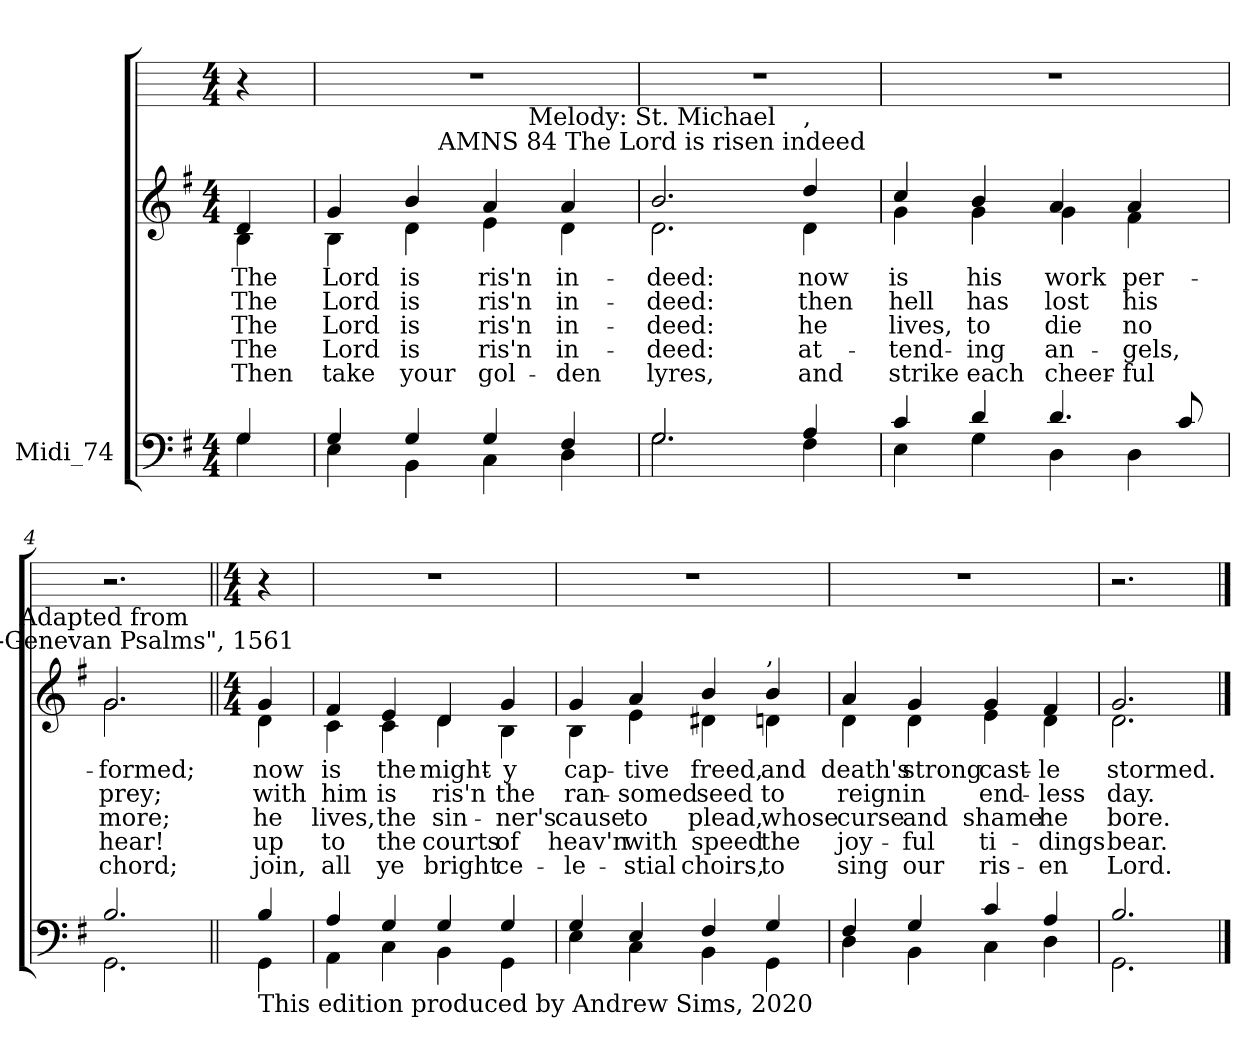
**kern	**kern	**text	**text	**text	**text	**text	**kern
*part3	*part2	*part2	*part2	*part2	*part2	*part2	*part1
*staff3	*staff2	*staff2	*staff2	*staff2	*staff2	*staff2	*staff1
*I"Midi_74	*	*	*	*	*	*	*
*clefF4	*clefG2	*	*	*	*	*	*
*k[f#]	*k[f#]	*	*	*	*	*	*
*G:	*G:	*	*	*	*	*	*
*M4/4	*M4/4	*	*	*	*	*	*M4/4
=	=	=	=	=	=	=	=
*^	*	*	*	*	*	*	*
!	!	!LO:TX:a:cj:t=T. Kelly\n(1769-1855)	!	!	!	!	!	!
!	!	!	!LO:LY:b	!LO:LY:b	!LO:LY:b	!LO:LY:b	!LO:LY:b	!
*	*	*^	*	*	*	*	*	*
4G/	4G\	4d/	4B\	The	The	The	The	Then	4r
=1	=1	=1	=1	=1	=1	=1	=1	=1	=1
!	!	!	!	!LO:LY:b	!LO:LY:b	!LO:LY:b	!LO:LY:b	!LO:LY:b	!
4G/	4E\	4g/	4B\	Lord	Lord	Lord	Lord	take	1r
!	!	!	!	!LO:LY:b	!LO:LY:b	!LO:LY:b	!LO:LY:b	!LO:LY:b	!
4G/	4BB\	4b/	4d\	is	is	is	is	your	.
!	!	!	!	!LO:LY:b	!LO:LY:b	!LO:LY:b	!LO:LY:b	!LO:LY:b	!
4G/	4C\	4a/	4e\	ris'n	ris'n	ris'n	ris'n	gol-	.
!	!	!	!	!LO:LY:b	!LO:LY:b	!LO:LY:b	!LO:LY:b	!LO:LY:b	!
4F#/	4D\	4a/	4d\	-in-	-in-	-in-	-in-	-den	.
=2	=2	=2	=2	=2	=2	=2	=2	=2	=2
!	!	!LO:TX:a:cj:t=AMNS 84 The Lord is risen indeed	!	!	!	!	!	!	!
!	!	!LO:TX:a:cj:t=Melody&colon; St. Michael	!	!	!	!	!	!	!
!	!	!	!	!LO:LY:b	!LO:LY:b	!LO:LY:b	!LO:LY:b	!LO:LY:b	!
2.G/	2.G\	2.b/	2.d\	deed:	deed:	deed:	deed:	lyres,	1r
!	!	!LO:TX:a:t=,	!	!	!	!	!	!	!
!	!	!	!	!LO:LY:b	!LO:LY:b	!LO:LY:b	!LO:LY:b	!LO:LY:b	!
4A/	4F#\	4dd/	4d\	now	then	he	at-	-and	.
=3	=3	=3	=3	=3	=3	=3	=3	=3	=3
!	!	!	!	!LO:LY:b	!LO:LY:b	!LO:LY:b	!LO:LY:b	!LO:LY:b	!
4c/	4E\	4cc/	4g\	is	hell	lives,	tend-	-strike	1r
!	!	!	!	!LO:LY:b	!LO:LY:b	!LO:LY:b	!LO:LY:b	!LO:LY:b	!
4d/	4G\	4b/	4g\	his	has	to	ing	each	.
!	!	!	!	!LO:LY:b	!LO:LY:b	!LO:LY:b	!LO:LY:b	!LO:LY:b	!
4.d/	4D\	4a/	4g\	work	lost	die	an-	-cheer-	.
!	!	!	!	!LO:LY:b	!LO:LY:b	!LO:LY:b	!LO:LY:b	!LO:LY:b	!
.	4D\	4a/	4f#\	-per-	-his	no	gels,	ful	.
8c/	.	.	.	.	.	.	.	.	.
=4	=4	=4	=4	=4	=4	=4	=4	=4	=4
!	!	!LO:TX:a:cj:t=Adapted from\n"Anglo-Genevan Psalms", 1561	!	!	!	!	!	!	!
!	!	!	!	!LO:LY:b	!LO:LY:b	!LO:LY:b	!LO:LY:b	!LO:LY:b	!
2.B/	2.GG\	2.g/	2.g\	formed;	prey;	more;	hear!	chord;	2.r
!!LO:LB:g=z
=5||	=5||	=5||	=5||	=5||	=5||	=5||	=5||	=5||	=5||
*	*	*M4/4	*	*	*	*	*	*	*M4/4
!LO:TX:b:t=This edition produced by Andrew Sims, 2020	!	!	!	!	!	!	!	!	!
!	!	!	!	!LO:LY:b	!LO:LY:b	!LO:LY:b	!LO:LY:b	!LO:LY:b	!
4B/	4GG\	4g/	4d\	now	with	he	up	join,	4r
=6	=6	=6	=6	=6	=6	=6	=6	=6	=6
!	!	!	!	!LO:LY:b	!LO:LY:b	!LO:LY:b	!LO:LY:b	!LO:LY:b	!
4A/	4AA\	4f#/	4c\	is	him	lives,	to	all	1r
!	!	!	!	!LO:LY:b	!LO:LY:b	!LO:LY:b	!LO:LY:b	!LO:LY:b	!
4G/	4C\	4e/	4c\	the	is	the	the	ye	.
!	!	!	!	!LO:LY:b	!LO:LY:b	!LO:LY:b	!LO:LY:b	!LO:LY:b	!
4G/	4BB\	4d/	4d\	might-	-ris'n	sin-	-courts	bright	.
!	!	!	!	!LO:LY:b	!LO:LY:b	!LO:LY:b	!LO:LY:b	!LO:LY:b	!
4G/	4GG\	4g/	4B\	y	the	ner's	of	ce-	.
=7	=7	=7	=7	=7	=7	=7	=7	=7	=7
!	!	!	!	!LO:LY:b	!LO:LY:b	!LO:LY:b	!LO:LY:b	!LO:LY:b	!
4G/	4E\	4g/	4B\	-cap-	-ran-	-cause	heav'n	le-	1r
!	!	!	!	!LO:LY:b	!LO:LY:b	!LO:LY:b	!LO:LY:b	!LO:LY:b	!
4E/	4C\	4a/	4e\	-tive	somed	to	with	stial	.
!	!	!	!	!LO:LY:b	!LO:LY:b	!LO:LY:b	!LO:LY:b	!LO:LY:b	!
4F#/	4BB\	4b/	4d#X\	freed,	seed	plead,	speed	choirs,	.
!	!	!LO:TX:a:t=,	!	!	!	!	!	!	!
!	!	!	!	!LO:LY:b	!LO:LY:b	!LO:LY:b	!LO:LY:b	!LO:LY:b	!
4G/	4GG\	4b/	4dn\	and	to	whose	the	to	.
=8	=8	=8	=8	=8	=8	=8	=8	=8	=8
!	!	!	!	!LO:LY:b	!LO:LY:b	!LO:LY:b	!LO:LY:b	!LO:LY:b	!
4F#/	4D\	4a/	4d\	death's	reign	curse	joy-	-sing	1r
!	!	!	!	!LO:LY:b	!LO:LY:b	!LO:LY:b	!LO:LY:b	!LO:LY:b	!
4G/	4BB\	4g/	4d\	strong	in	and	ful	our	.
!	!	!	!	!LO:LY:b	!LO:LY:b	!LO:LY:b	!LO:LY:b	!LO:LY:b	!
4c/	4C\	4g/	4e\	cast-	-end-	-shame	ti-	-ris-	.
!	!	!	!	!LO:LY:b	!LO:LY:b	!LO:LY:b	!LO:LY:b	!LO:LY:b	!
4A/	4D\	4f#/	4d\	-le	less	he	dings	en	.
=9	=9	=9	=9	=9	=9	=9	=9	=9	=9
!	!	!	!	!LO:LY:b	!LO:LY:b	!LO:LY:b	!LO:LY:b	!LO:LY:b	!
2.B/	2.GG\	2.g/	2.d\	stormed.	day.	bore.	bear.	Lord.	2.r
*v	*v	*	*	*	*	*	*	*	*
*	*v	*v	*	*	*	*	*	*
==	==	==	==	==	==	==	==
*-	*-	*-	*-	*-	*-	*-	*-
